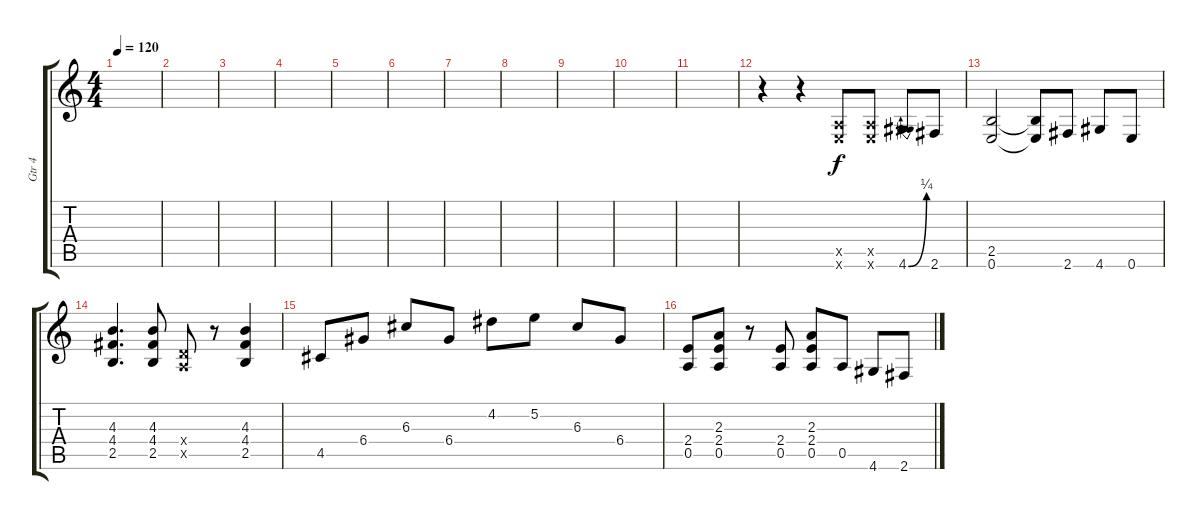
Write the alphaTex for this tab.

\track ("Gtr 4" "Gtr 4") {instrument distortionguitar}
\staff {score tabs}
\tuning (E4 B3 G3 D3 A2 E2) {hide}
\ts (4 4)
\tempo 120
\clef g2
\ks c
|
|
|
|
|
|
|
|
|
|
|
r.4 r.4 (0.5{x} 0.6{x}).8 (0.5{x} 0.6{x}).8 4.6{be (bend 0 0 60 1)}.8{dy f} 2.6.8 |
(2.5 0.6).2 (2.5{t} 0.6{t}).8 2.6.8 4.6.8 0.6.8 |
(4.3 4.4 2.5).4{d} (4.3 4.4 2.5).8 (0.4{x} 0.5{x}).8 r.8 (4.3 4.4 2.5).4 |
4.5.8 6.4.8 6.3.8 6.4.8 4.2.8 5.2.8 6.3.8 6.4.8 |
(2.4 0.5).8 (2.3 2.4 0.5).8 r.8 (2.4 0.5).8 (2.3 2.4 0.5).8 0.5.8 4.6.8 2.6.8
